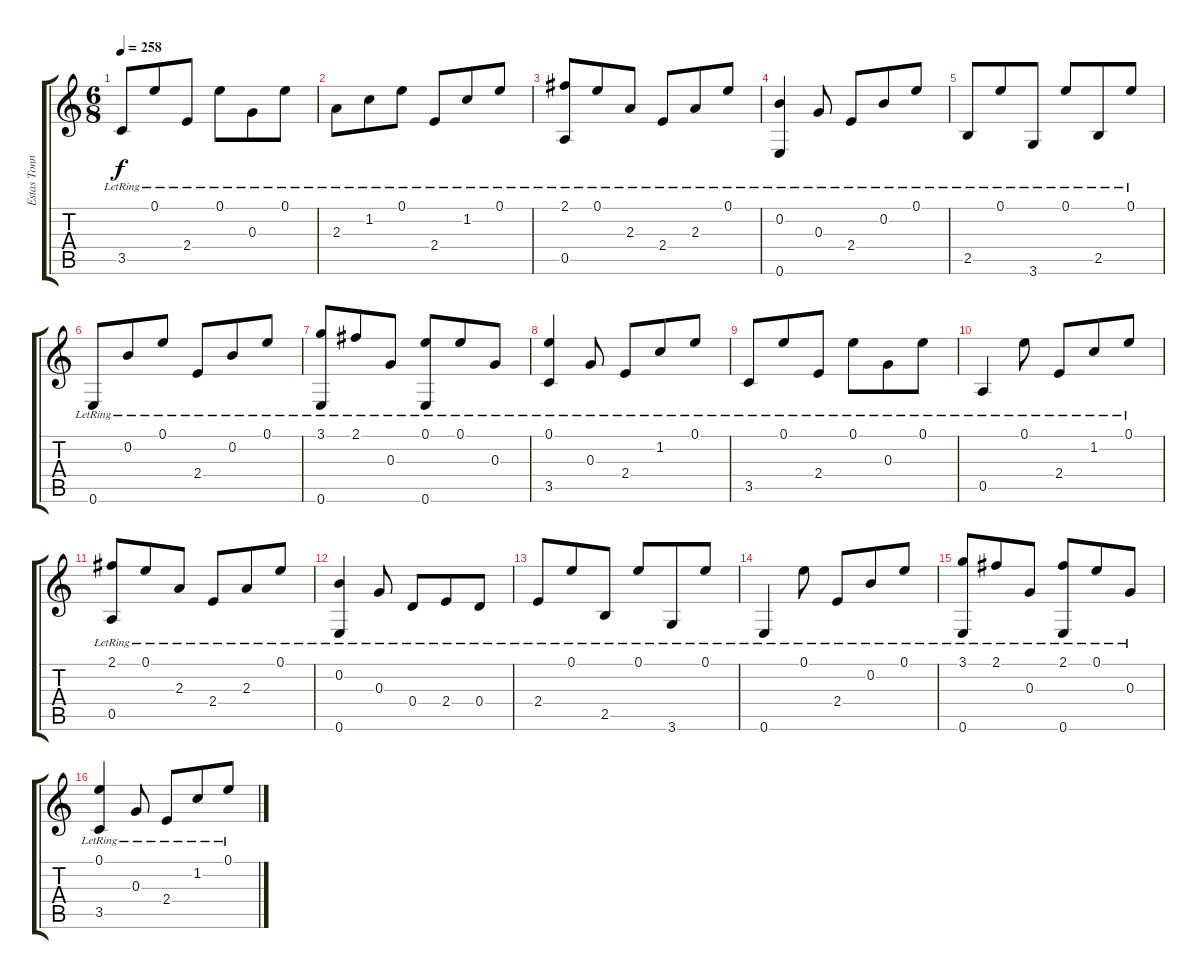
\track ("Estas Tonne" "Estas Tonn") {instrument acousticguitarnylon}
\staff {score tabs}
\tuning (E4 B3 G3 D3 A2 E2) {hide}
\ts (6 8)
\tempo 258
\clef g2
\ks c
3.5{lr}.8{dy f} 0.1{lr}.8 2.4{lr}.8 0.1{lr}.8 0.3{lr}.8 0.1{lr}.8 |
2.3{lr}.8 1.2{lr}.8 0.1{lr}.8 2.4{lr}.8 1.2{lr}.8 0.1{lr}.8 |
(2.1{lr} 0.5{lr}).8 0.1{lr}.8 2.3{lr}.8 2.4{lr}.8 2.3{lr}.8 0.1{lr}.8 |
(0.2{lr} 0.6{lr}).4 0.3{lr}.8 2.4{lr}.8 0.2{lr}.8 0.1{lr}.8 |
2.5{lr}.8 0.1{lr}.8 3.6{lr}.8 0.1{lr}.8 2.5{lr}.8 0.1{lr}.8 |
0.6{lr}.8 0.2{lr}.8 0.1{lr}.8 2.4{lr}.8 0.2{lr}.8 0.1{lr}.8 |
(3.1{lr} 0.6{lr}).8 2.1{lr}.8 0.3{lr}.8 (0.1{lr} 0.6{lr}).8 0.1{lr}.8 0.3{lr}.8 |
(0.1{lr} 3.5{lr}).4 0.3{lr}.8 2.4{lr}.8 1.2{lr}.8 0.1{lr}.8 |
3.5{lr}.8 0.1{lr}.8 2.4{lr}.8 0.1{lr}.8 0.3{lr}.8 0.1{lr}.8 |
0.5{lr}.4 0.1{lr}.8 2.4{lr}.8 1.2{lr}.8 0.1{lr}.8 |
(2.1{lr} 0.5{lr}).8 0.1{lr}.8 2.3{lr}.8 2.4{lr}.8 2.3{lr}.8 0.1{lr}.8 |
(0.2{lr} 0.6{lr}).4 0.3{lr}.8 0.4{lr}.8 2.4{lr}.8 0.4{lr}.8 |
2.4{lr}.8 0.1{lr}.8 2.5{lr}.8 0.1{lr}.8 3.6{lr}.8 0.1{lr}.8 |
0.6{lr}.4 0.1{lr}.8 2.4{lr}.8 0.2{lr}.8 0.1{lr}.8 |
(3.1{lr} 0.6{lr}).8 2.1{lr}.8 0.3{lr}.8 (2.1{lr} 0.6{lr}).8 0.1{lr}.8 0.3{lr}.8 |
(0.1{lr} 3.5{lr}).4 0.3{lr}.8 2.4{lr}.8 1.2{lr}.8 0.1{lr}.8
